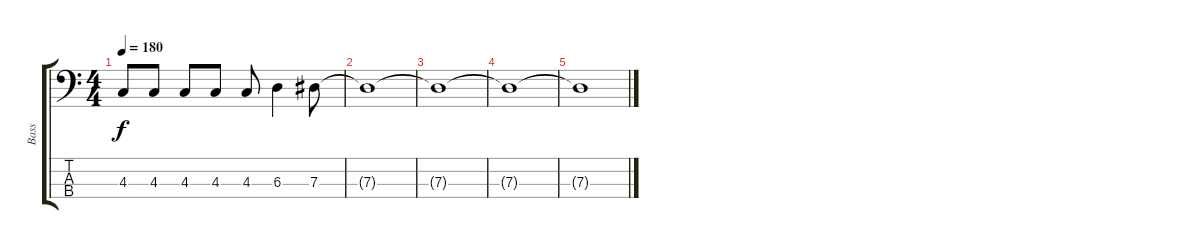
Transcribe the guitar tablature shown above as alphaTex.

\track ("Bass" "Bass") {instrument electricbassfinger}
\staff {score tabs}
\tuning (Gb2 Db2 Ab1 Db1) {hide}
\ts (4 4)
\tempo 180
\clef f4
\ks c
4.3.8{dy f} 4.3.8 4.3.8 4.3.8 4.3.8 6.3.4 7.3.8 |
7.3{t}.1 |
7.3{t}.1 |
7.3{t}.1 |
7.3{t}.1
